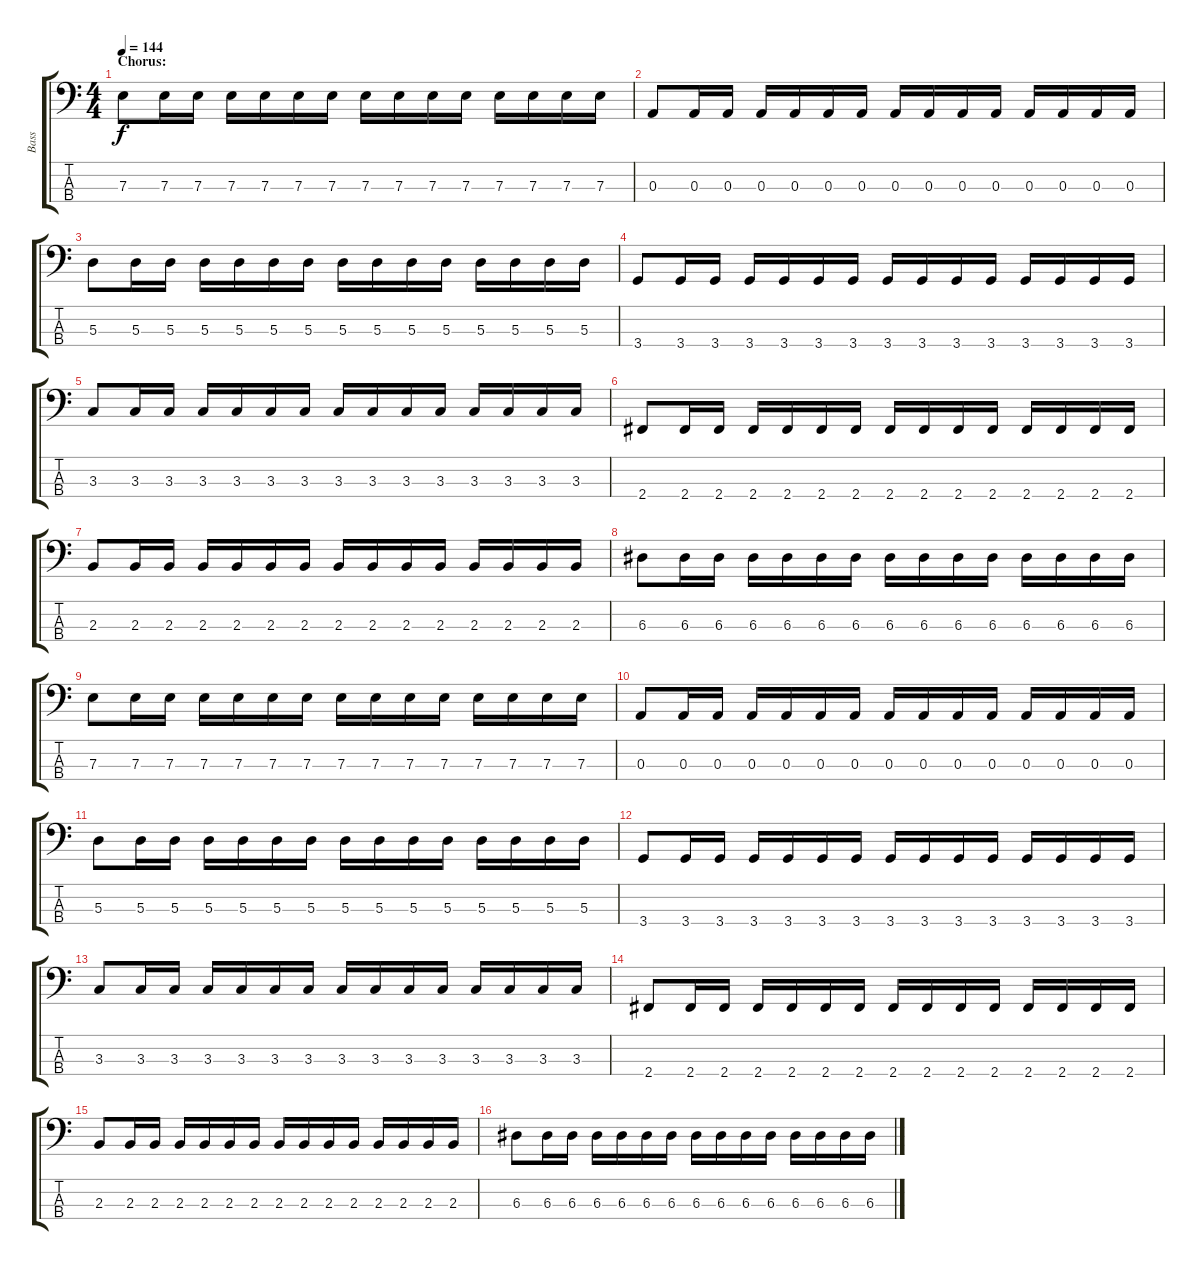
\track ("Bass" "Bass") {instrument electricbassfinger}
\staff {score tabs}
\tuning (G2 D2 A1 E1) {hide}
\ts (4 4)
\section ("" "Chorus:")
\tempo 144
\clef f4
\ks c
7.3.8{dy f} 7.3.16 7.3.16 7.3.16 7.3.16 7.3.16 7.3.16 7.3.16 7.3.16 7.3.16 7.3.16 7.3.16 7.3.16 7.3.16 7.3.16 |
0.3.8 0.3.16 0.3.16 0.3.16 0.3.16 0.3.16 0.3.16 0.3.16 0.3.16 0.3.16 0.3.16 0.3.16 0.3.16 0.3.16 0.3.16 |
5.3.8 5.3.16 5.3.16 5.3.16 5.3.16 5.3.16 5.3.16 5.3.16 5.3.16 5.3.16 5.3.16 5.3.16 5.3.16 5.3.16 5.3.16 |
3.4.8 3.4.16 3.4.16 3.4.16 3.4.16 3.4.16 3.4.16 3.4.16 3.4.16 3.4.16 3.4.16 3.4.16 3.4.16 3.4.16 3.4.16 |
3.3.8 3.3.16 3.3.16 3.3.16 3.3.16 3.3.16 3.3.16 3.3.16 3.3.16 3.3.16 3.3.16 3.3.16 3.3.16 3.3.16 3.3.16 |
2.4.8 2.4.16 2.4.16 2.4.16 2.4.16 2.4.16 2.4.16 2.4.16 2.4.16 2.4.16 2.4.16 2.4.16 2.4.16 2.4.16 2.4.16 |
2.3.8 2.3.16 2.3.16 2.3.16 2.3.16 2.3.16 2.3.16 2.3.16 2.3.16 2.3.16 2.3.16 2.3.16 2.3.16 2.3.16 2.3.16 |
6.3.8 6.3.16 6.3.16 6.3.16 6.3.16 6.3.16 6.3.16 6.3.16 6.3.16 6.3.16 6.3.16 6.3.16 6.3.16 6.3.16 6.3.16 |
7.3.8 7.3.16 7.3.16 7.3.16 7.3.16 7.3.16 7.3.16 7.3.16 7.3.16 7.3.16 7.3.16 7.3.16 7.3.16 7.3.16 7.3.16 |
0.3.8 0.3.16 0.3.16 0.3.16 0.3.16 0.3.16 0.3.16 0.3.16 0.3.16 0.3.16 0.3.16 0.3.16 0.3.16 0.3.16 0.3.16 |
5.3.8 5.3.16 5.3.16 5.3.16 5.3.16 5.3.16 5.3.16 5.3.16 5.3.16 5.3.16 5.3.16 5.3.16 5.3.16 5.3.16 5.3.16 |
3.4.8 3.4.16 3.4.16 3.4.16 3.4.16 3.4.16 3.4.16 3.4.16 3.4.16 3.4.16 3.4.16 3.4.16 3.4.16 3.4.16 3.4.16 |
3.3.8 3.3.16 3.3.16 3.3.16 3.3.16 3.3.16 3.3.16 3.3.16 3.3.16 3.3.16 3.3.16 3.3.16 3.3.16 3.3.16 3.3.16 |
2.4.8 2.4.16 2.4.16 2.4.16 2.4.16 2.4.16 2.4.16 2.4.16 2.4.16 2.4.16 2.4.16 2.4.16 2.4.16 2.4.16 2.4.16 |
2.3.8 2.3.16 2.3.16 2.3.16 2.3.16 2.3.16 2.3.16 2.3.16 2.3.16 2.3.16 2.3.16 2.3.16 2.3.16 2.3.16 2.3.16 |
6.3.8 6.3.16 6.3.16 6.3.16 6.3.16 6.3.16 6.3.16 6.3.16 6.3.16 6.3.16 6.3.16 6.3.16 6.3.16 6.3.16 6.3.16
